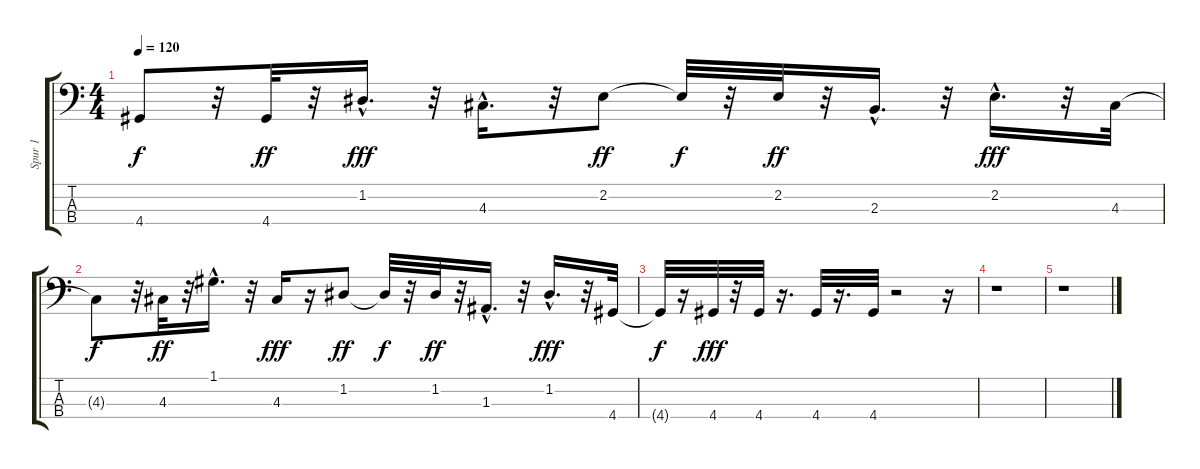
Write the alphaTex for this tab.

\track ("Spur 1" "Spur 1") {instrument acousticguitarnylon}
\staff {score tabs}
\tuning (G2 D2 A1 E1) {hide}
\ts (4 4)
\tempo 120
\clef f4
\ks c
4.4{t}.8{dy f} r.32 4.4.32{dy ff} r.32 1.2{hac}.16{d dy fff} r.32 4.3{hac}.16{d} r.32 2.2.8{dy ff} 2.2{t}.32{dy f} r.32 2.2.32{dy ff} r.32 2.3{hac}.16{d} r.32 2.2{hac}.16{d dy fff} r.32 4.3.32 |
4.3{t}.8{dy f} r.32 4.3.32{dy ff} r.32 1.1{hac}.16{d} r.32 4.3.16{dy fff} r.16 1.2.8{dy ff} 1.2{t}.32{dy f} r.32 1.2.32{dy ff} r.32 1.3{hac}.16{d} r.32 1.2{hac}.16{d dy fff} r.32 4.4.32 |
4.4{t}.32{dy f} r.16 4.4.32{dy fff} r.32 4.4.32 r.16{d} 4.4.32 r.16{d} 4.4.32 r.2 r.16 |
r.1 |
r.1
